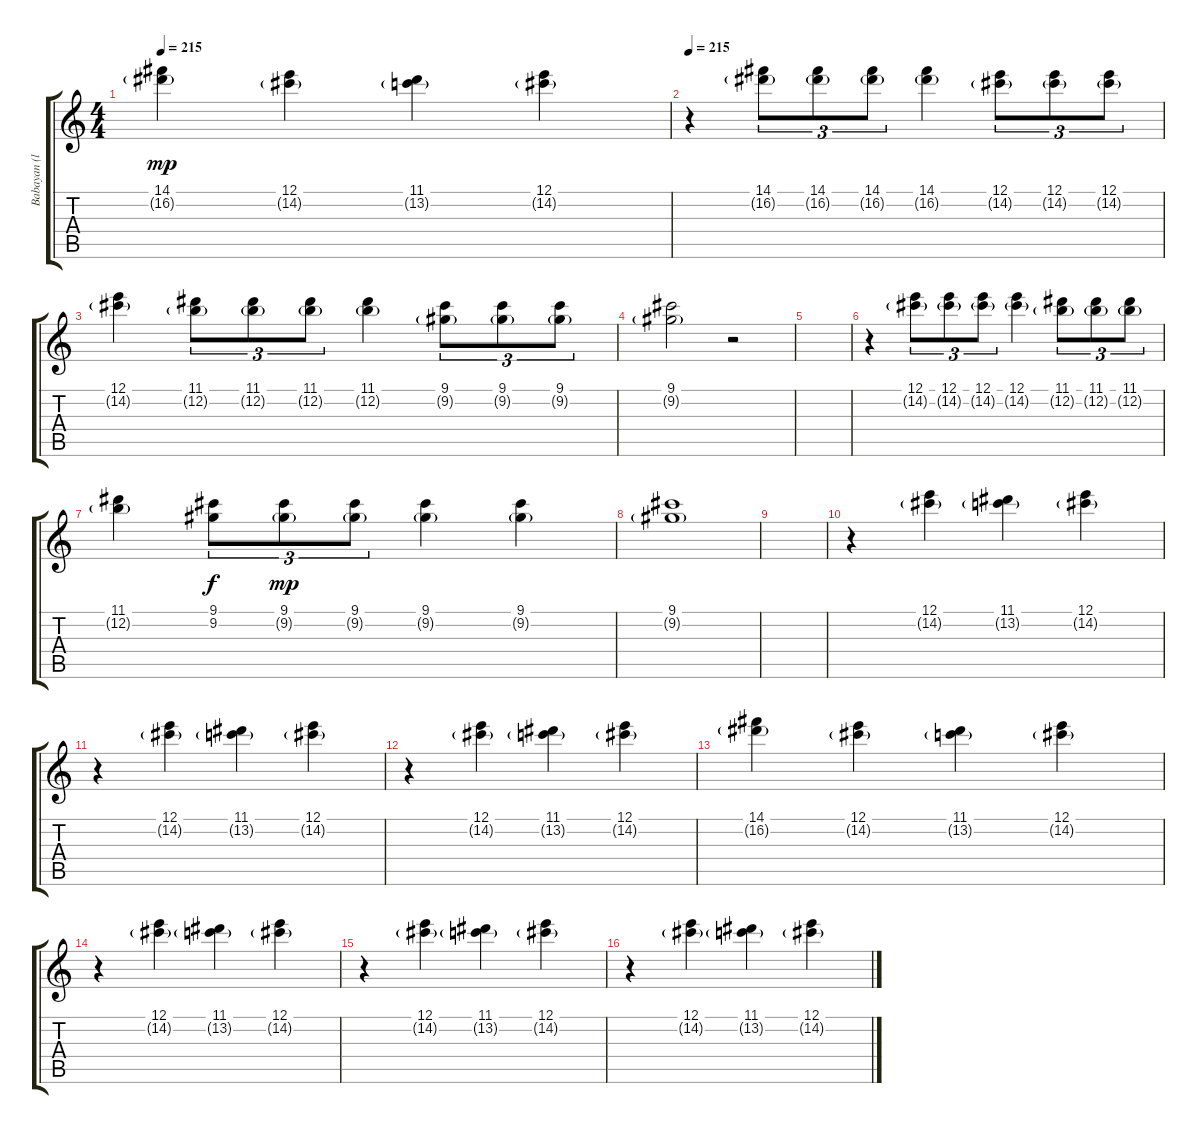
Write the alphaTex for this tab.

\track ("Babayan (lead)" "Babayan (l") {instrument electricguitarclean}
\staff {score tabs}
\tuning (E4 B3 G3 D3 A2 E2) {hide}
\ts (4 4)
\tempo 215
\clef g2
\ks c
(14.1 16.2{g}).4{dy mp} (12.1 14.2{g}).4 (11.1 13.2{g}).4 (12.1 14.2{g}).4 |
\tempo 215
r.4 (14.1 16.2{g}).8{tu (3 2)} (14.1 16.2{g}).8{tu (3 2)} (14.1 16.2{g}).8{tu (3 2)} (14.1 16.2{g}).4 (12.1 14.2{g}).8{tu (3 2)} (12.1 14.2{g}).8{tu (3 2)} (12.1 14.2{g}).8{tu (3 2)} |
(12.1 14.2{g}).4 (11.1 12.2{g}).8{tu (3 2)} (11.1 12.2{g}).8{tu (3 2)} (11.1 12.2{g}).8{tu (3 2)} (11.1 12.2{g}).4 (9.1 9.2{g}).8{tu (3 2)} (9.1 9.2{g}).8{tu (3 2)} (9.1 9.2{g}).8{tu (3 2)} |
(9.1 9.2{g}).2 r.2 |
|
r.4 (12.1 14.2{g}).8{tu (3 2)} (12.1 14.2{g}).8{tu (3 2)} (12.1 14.2{g}).8{tu (3 2)} (12.1 14.2{g}).4 (11.1 12.2{g}).8{tu (3 2)} (11.1 12.2{g}).8{tu (3 2)} (11.1 12.2{g}).8{tu (3 2)} |
(11.1 12.2{g}).4 (9.1 9.2).8{tu (3 2) dy f} (9.1 9.2{g}).8{tu (3 2) dy mp} (9.1 9.2{g}).8{tu (3 2)} (9.1 9.2{g}).4 (9.1 9.2{g}).4 |
(9.1 9.2{g}).1 |
|
r.4 (12.1 14.2{g}).4 (11.1 13.2{g}).4 (12.1 14.2{g}).4 |
r.4 (12.1 14.2{g}).4 (11.1 13.2{g}).4 (12.1 14.2{g}).4 |
r.4 (12.1 14.2{g}).4 (11.1 13.2{g}).4 (12.1 14.2{g}).4 |
(14.1 16.2{g}).4 (12.1 14.2{g}).4 (11.1 13.2{g}).4 (12.1 14.2{g}).4 |
r.4 (12.1 14.2{g}).4 (11.1 13.2{g}).4 (12.1 14.2{g}).4 |
r.4 (12.1 14.2{g}).4 (11.1 13.2{g}).4 (12.1 14.2{g}).4 |
r.4 (12.1 14.2{g}).4 (11.1 13.2{g}).4 (12.1 14.2{g}).4
